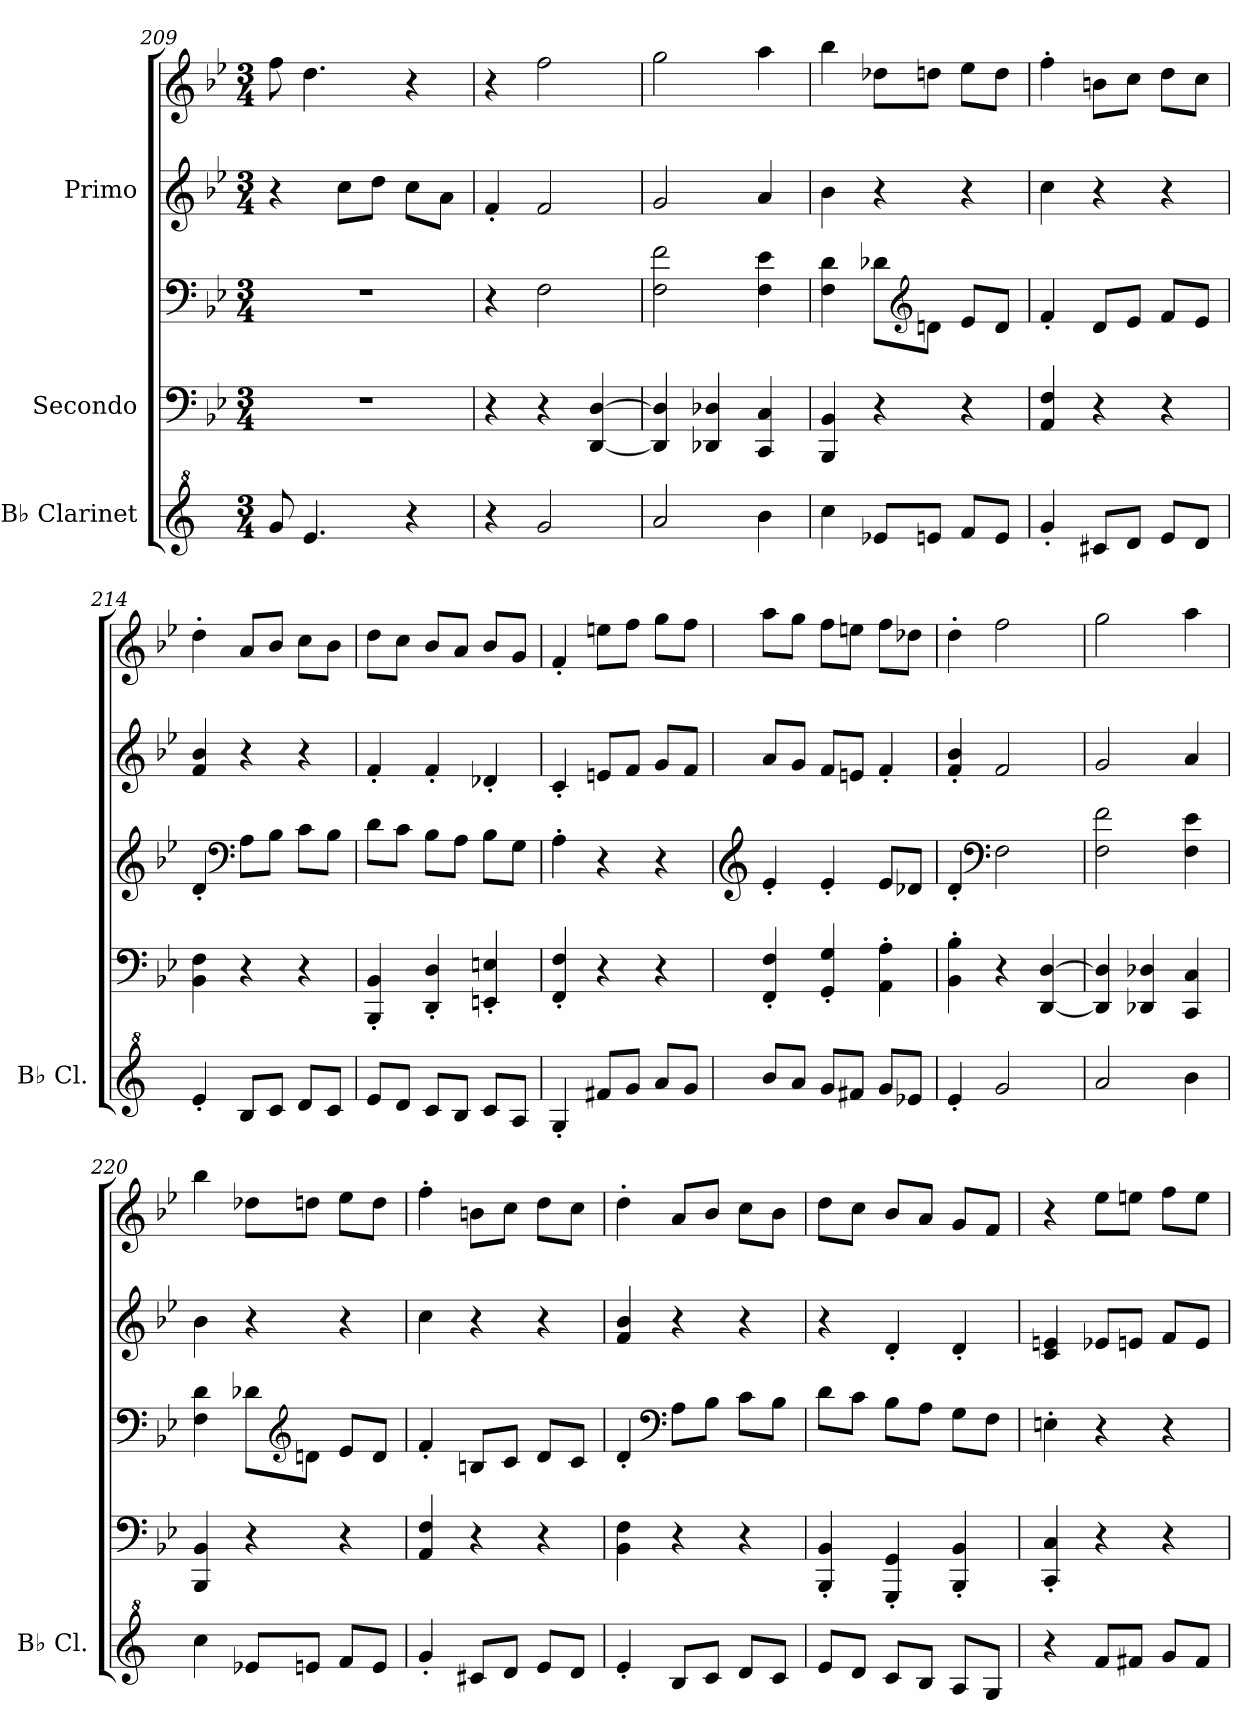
**kern	**kern	**kern	**kern	**kern
*part3	*part2	*part2	*part1	*part1
*staff5	*staff4	*staff3	*staff2	*staff1
*I"B♭ Clarinet	*I"Secondo	*	*I"Primo	*
*I'B♭ Cl.	*	*	*	*
*clefG^2	*clefF4	*clefF4	*clefG2	*clefG2
*ITrd1c2	*	*	*	*
*k[b-e-]	*k[b-e-]	*k[b-e-]	*k[b-e-]	*k[b-e-]
*M3/4	*M3/4	*M3/4	*M3/4	*M3/4
=209	=209	=209	=209	=209
8ff/	2.r	2.r	4r	8ff\
4.dd/	.	.	.	4.dd\
.	.	.	8cc\L	.
.	.	.	8dd\J	.
4r	.	.	8cc\L	4r
.	.	.	8a\J	.
=210	=210	=210	=210	=210
4r	4r	4r	4f'/	4r
2ff/	4r	2F\	2f/	2ff\
.	[4DD/ [4D/	.	.	.
=211	=211	=211	=211	=211
2gg/	4DD/] 4D/]	2F\ 2f\	2g/	2gg\
.	4DD-X/ 4D-X/	.	.	.
4aa\	4CC/ 4C/	4F\ 4e-\	4a/	4aa\
=212	=212	=212	=212	=212
4bb-\	4BBB-/ 4BB-/	4F\ 4d\	4b-\	4bb-\
8dd-X/L	4r	8d-X\L	4r	8dd-X\L
*	*	*clefG2	*	*
8ddn/J	.	8dn\J	.	8ddn\J
8ee-/L	4r	8e-/L	4r	8ee-\L
8dd/J	.	8d/J	.	8dd\J
=213	=213	=213	=213	=213
4ff'/	4AA/ 4F/	4f'/	4cc\	4ff'\
8bn/L	4r	8d/L	4r	8bn\L
8cc/J	.	8e-/J	.	8cc\J
8dd/L	4r	8f/L	4r	8dd\L
8cc/J	.	8e-/J	.	8cc\J
=214	=214	=214	=214	=214
4dd'/	4BB-\ 4F\	4d'/	4f/ 4b-/	4dd'\
*	*	*clefF4	*	*
8a/L	4r	8A\L	4r	8a/L
8b-/J	.	8B-\J	.	8b-/J
8cc/L	4r	8c\L	4r	8cc\L
8b-/J	.	8B-\J	.	8b-\J
!!LO:LB:g=z
=215	=215	=215	=215	=215
8dd/L	4BBB-/' 4BB-/'	8d\L	4f'/	8dd\L
8cc/J	.	8c\J	.	8cc\J
8b-/L	4DD/' 4D/'	8B-\L	4f'/	8b-/L
8a/J	.	8A\J	.	8a/J
8b-/L	4EEn/' 4En/'	8B-\L	4d-X'/	8b-/L
8g/J	.	8G\J	.	8g/J
=216	=216	=216	=216	=216
4f'/	4FF/' 4F/'	4A'\	4c'/	4f'/
8een/L	4r	4r	8en/L	8een\L
8ff/J	.	.	8f/J	8ff\J
8gg/L	4r	4r	8g/L	8gg\L
8ff/J	.	.	8f/J	8ff\J
=217	=217	=217	=217	=217
*	*	*clefG2	*	*
8aa/L	4FF/' 4F/'	4e-'/	8a/L	8aa\L
8gg/J	.	.	8g/J	8gg\J
8ff/L	4GG/' 4G/'	4e-'/	8f/L	8ff\L
8een/J	.	.	8en/J	8een\J
8ff/L	4AA\' 4A\'	8e-/L	4f'/	8ff\L
8dd-X/J	.	8d-X/J	.	8dd-X\J
=218	=218	=218	=218	=218
4dd'/	4BB-\' 4B-\'	4d'/	4f/' 4b-/'	4dd'\
*	*	*clefF4	*	*
2ff/	4r	2F\	2f/	2ff\
.	[4DD/ [4D/	.	.	.
=219	=219	=219	=219	=219
2gg/	4DD/] 4D/]	2F\ 2f\	2g/	2gg\
.	4DD-X/ 4D-X/	.	.	.
4aa\	4CC/ 4C/	4F\ 4e-\	4a/	4aa\
=220	=220	=220	=220	=220
4bb-\	4BBB-/ 4BB-/	4F\ 4d\	4b-\	4bb-\
8dd-X/L	4r	8d-X\L	4r	8dd-X\L
*	*	*clefG2	*	*
8ddn/J	.	8dn\J	.	8ddn\J
8ee-/L	4r	8e-/L	4r	8ee-\L
8dd/J	.	8d/J	.	8dd\J
=221	=221	=221	=221	=221
4ff'/	4AA/ 4F/	4f'/	4cc\	4ff'\
8bn/L	4r	8Bn/L	4r	8bn\L
8cc/J	.	8c/J	.	8cc\J
8dd/L	4r	8d/L	4r	8dd\L
8cc/J	.	8c/J	.	8cc\J
!!LO:LB:g=z
=222	=222	=222	=222	=222
4dd'/	4BB-\ 4F\	4d'/	4f/ 4b-/	4dd'\
*	*	*clefF4	*	*
8a/L	4r	8A\L	4r	8a/L
8b-/J	.	8B-\J	.	8b-/J
8cc/L	4r	8c\L	4r	8cc\L
8b-/J	.	8B-\J	.	8b-\J
=223	=223	=223	=223	=223
8dd/L	4BBB-/' 4BB-/'	8d\L	4r	8dd\L
8cc/J	.	8c\J	.	8cc\J
8b-/L	4GGG/' 4GG/'	8B-\L	4d'/	8b-/L
8a/J	.	8A\J	.	8a/J
8g/L	4BBB-/' 4BB-/'	8G\L	4d'/	8g/L
8f/J	.	8F\J	.	8f/J
=224	=224	=224	=224	=224
4r	4CC/' 4C/'	4En'\	4c/ 4en/	4r
8ee-/L	4r	4r	8e-X/L	8ee-\L
8een/J	.	.	8en/J	8een\J
8ff/L	4r	4r	8f/L	8ff\L
8ee/J	.	.	8e/J	8ee\J
=	=	=	=	=
*-	*-	*-	*-	*-
